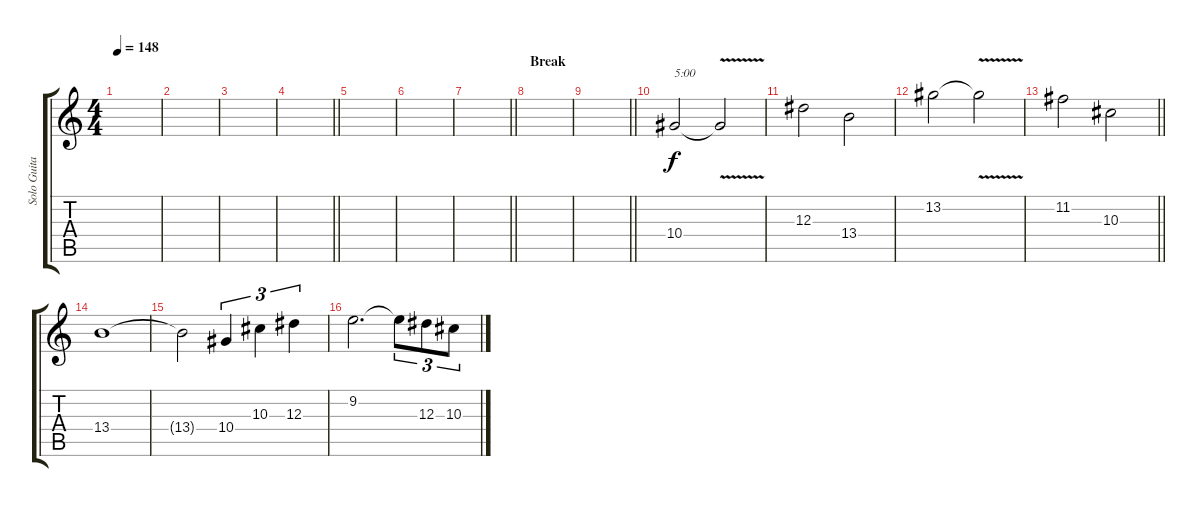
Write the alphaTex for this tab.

\track ("Solo Guitar" "Solo Guita") {instrument distortionguitar}
\staff {score tabs}
\tuning (C4 G3 Eb3 Bb2 F2 C2) {hide}
\ts (4 4)
\section ("" "")
\tempo 148
\clef g2
\ks c
|
|
|
\barLineRight lightlight
|
\section ("" "")
|
|
\barLineRight lightlight
|
\section ("" "Break")
|
\barLineRight lightlight
|
\section ("" "")
10.4.2{txt "5:00"} 10.4{v t}.2 |
12.3.2 13.4.2 |
13.2.2 13.2{v t}.2 |
\barLineRight lightlight
11.2.2 10.3.2 |
\section ("" "")
13.4.1 |
13.4{t}.2 10.4.4{tu (3 2)} 10.3.4{tu (3 2)} 12.3.4{tu (3 2)} |
9.2.2{d} 9.2{t}.8{tu (3 2)} 12.3.8{tu (3 2)} 10.3.8{tu (3 2)}
